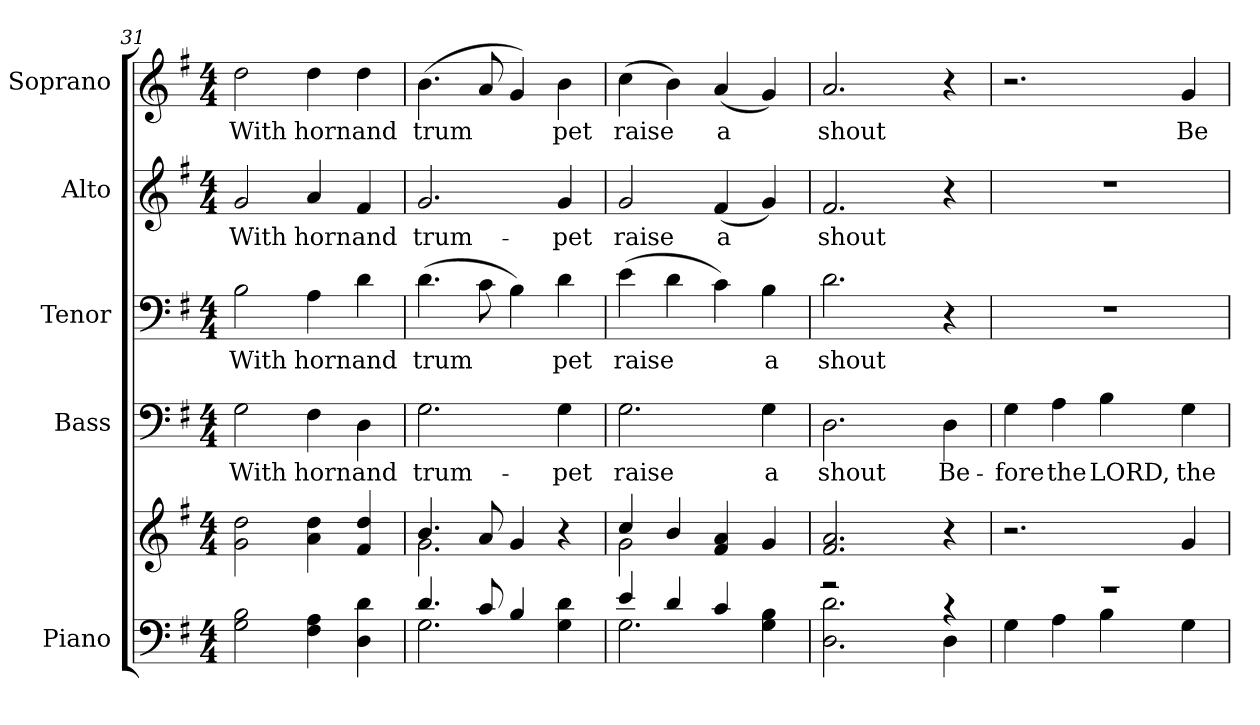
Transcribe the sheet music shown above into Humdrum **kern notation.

**kern	**kern	**kern	**text	**kern	**text	**kern	**text	**kern	**text
*part5	*part5	*part4	*part4	*part3	*part3	*part2	*part2	*part1	*part1
*staff6	*staff5	*staff4	*staff4	*staff3	*staff3	*staff2	*staff2	*staff1	*staff1
*I"Piano	*	*I"Bass	*	*I"Tenor	*	*I"Alto	*	*I"Soprano	*
*I'Pno.	*	*I'B.	*	*I'T.	*	*I'A.	*	*I'S.	*
*clefF4	*clefG2	*clefF4	*	*clefF4	*	*clefG2	*	*clefG2	*
*k[f#]	*k[f#]	*k[f#]	*	*k[f#]	*	*k[f#]	*	*k[f#]	*
*G:	*G:	*G:	*	*G:	*	*G:	*	*G:	*
*M4/4	*M4/4	*M4/4	*	*M4/4	*	*M4/4	*	*M4/4	*
=31	=31	=31	=31	=31	=31	=31	=31	=31	=31
!	!	!	!LO:LY:b:color=#000000	!	!	!	!	!	!
!	!	!	!	!	!LO:LY:b:color=#000000	!	!	!	!
!	!	!	!	!	!	!	!LO:LY:b:color=#000000	!	!
!	!	!	!	!	!	!	!	!	!LO:LY:b:color=#000000
2Gi\ 2Bi	2gi\ 2ddi	2Gi\	With	2Bi\	With	2gi/	With	2ddi\	With
!	!	!	!LO:LY:b:color=#000000	!	!	!	!	!	!
!	!	!	!	!	!LO:LY:b:color=#000000	!	!	!	!
!	!	!	!	!	!	!	!LO:LY:b:color=#000000	!	!
!	!	!	!	!	!	!	!	!	!LO:LY:b:color=#000000
4F#i\ 4Ai	4ai\ 4ddi	4F#i\	horn	4Ai\	horn	4ai/	horn	4ddi\	horn
!	!	!	!LO:LY:b:color=#000000	!	!	!	!	!	!
!	!	!	!	!	!LO:LY:b:color=#000000	!	!	!	!
!	!	!	!	!	!	!	!LO:LY:b:color=#000000	!	!
!	!	!	!	!	!	!	!	!	!LO:LY:b:color=#000000
4Di\ 4di	4f#i/ 4ddi	4Di\	and	4di\	and	4f#i/	and	4ddi\	and
=32	=32	=32	=32	=32	=32	=32	=32	=32	=32
*^	*^	*	*	*	*	*	*	*	*
!	!	!	!	!	!LO:LY:b:color=#000000	!	!	!	!	!	!
!	!	!	!	!	!	!	!LO:LY:b:color=#000000	!	!	!	!
!	!	!	!	!	!	!	!	!	!LO:LY:b:color=#000000	!	!
!	!	!	!	!	!	!	!	!	!	!	!LO:LY:b:color=#000000
4.di/	2.Gi\	4.bi/	2.gi\	2.Gi\	trum-	(4.di\	trum	2.gi/	trum-	(4.bi\	trum
8ci/	.	8ai/	.	.	.	8ci\	.	.	.	8ai/	.
4Bi/	.	4gi/	.	.	.	4Bi\)	.	.	.	4gi/)	.
!	!	!	!	!	!LO:LY:b:color=#000000	!	!	!	!	!	!
!	!	!	!	!	!	!	!LO:LY:b:color=#000000	!	!	!	!
!	!	!	!	!	!	!	!	!	!LO:LY:b:color=#000000	!	!
!	!	!	!	!	!	!	!	!	!	!	!LO:LY:b:color=#000000
4Gi\ 4di	4ryy	4r	4ryy	4Gi\	-pet	4di\	pet	4gi/	-pet	4bi\	pet
!!LO:PB:g=z
=33	=33	=33	=33	=33	=33	=33	=33	=33	=33	=33	=33
!	!	!	!	!	!LO:LY:b:color=#000000	!	!	!	!	!	!
!	!	!	!	!	!	!	!LO:LY:b:color=#000000	!	!	!	!
!	!	!	!	!	!	!	!	!	!LO:LY:b:color=#000000	!	!
!	!	!	!	!	!	!	!	!	!	!	!LO:LY:b:color=#000000
4ei/	2.Gi\	4cci/	2gi\	2.Gi\	raise	(4ei\	raise	2gi/	raise	(4cci\	raise
4di/	.	4bi/	.	.	.	4di\	.	.	.	4bi\)	.
!	!	!	!	!	!	!	!	!	!LO:LY:b:color=#000000	!	!
!	!	!	!	!	!	!	!	!	!	!	!LO:LY:b:color=#000000
4ci/	.	4f#i/ 4ai	2ryy	.	.	4ci\)	.	(4f#i/	a	(4ai/	a
!	!	!	!	!	!LO:LY:b:color=#000000	!	!	!	!	!	!
!	!	!	!	!	!	!	!LO:LY:b:color=#000000	!	!	!	!
4Gi\ 4Bi	4ryy	4gi/	.	4Gi\	a	4Bi\	a	4gi/)	.	4gi/)	.
*	*	*v	*v	*	*	*	*	*	*	*	*
=34	=34	=34	=34	=34	=34	=34	=34	=34	=34	=34
!	!	!	!	!LO:LY:b:color=#000000	!	!	!	!	!	!
!	!	!	!	!	!	!LO:LY:b:color=#000000	!	!	!	!
!	!	!	!	!	!	!	!	!LO:LY:b:color=#000000	!	!
!	!	!	!	!	!	!	!	!	!	!LO:LY:b:color=#000000
2r	2.Di\ 2.di	2.f#i/ 2.ai	2.Di\	shout	2.di\	shout	2.f#i/	shout	2.ai/	shout
4ryy	.	.	.	.	.	.	.	.	.	.
!	!	!	!	!LO:LY:b:color=#000000	!	!	!	!	!	!
4r	4Di\	4r	4Di\	Be-	4r	.	4r	.	4r	.
=35	=35	=35	=35	=35	=35	=35	=35	=35	=35	=35
!	!	!	!	!LO:LY:b:color=#000000	!	!	!	!	!	!
1r	4Gi\	2.r	4Gi\	-fore	1r	.	1r	.	2.r	.
!	!	!	!	!LO:LY:b:color=#000000	!	!	!	!	!	!
.	4Ai\	.	4Ai\	the	.	.	.	.	.	.
!	!	!	!	!LO:LY:b:color=#000000	!	!	!	!	!	!
.	4Bi\	.	4Bi\	LORD,	.	.	.	.	.	.
!	!	!	!	!LO:LY:b:color=#000000	!	!	!	!	!	!
!	!	!	!	!	!	!	!	!	!	!LO:LY:b:color=#000000
.	4Gi\	4gi/	4Gi\	the	.	.	.	.	4gi/	Be-
*v	*v	*	*	*	*	*	*	*	*	*
=	=	=	=	=	=	=	=	=	=
*-	*-	*-	*-	*-	*-	*-	*-	*-	*-
